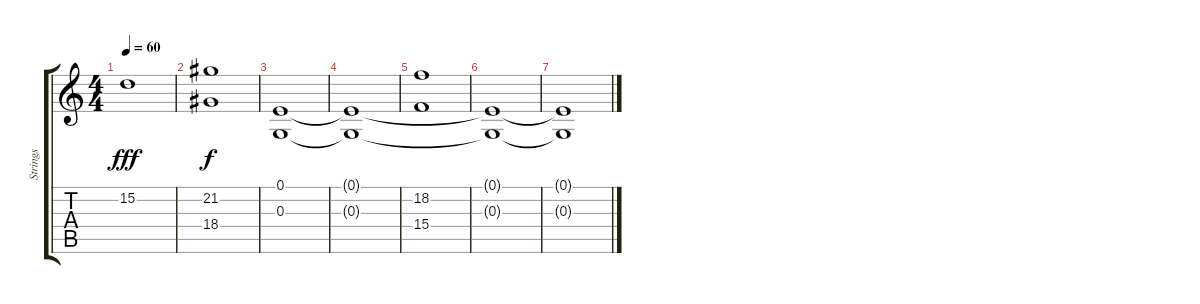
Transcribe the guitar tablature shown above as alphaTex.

\track ("Strings" "Strings") {instrument stringensemble1}
\staff {score tabs}
\tuning (E4 B3 G3 D3 A2 E2) {hide}
\ts (4 4)
\tempo 60
\clef g2
\ks c
15.2.1{dy fff} |
(21.2 18.4).1{dy f} |
(0.1 0.3).1 |
(0.1{t} 0.3{t}).1 |
(18.2 15.4).1 |
(0.1{t} 0.3{t}).1 |
(0.1{t} 0.3{t}).1
